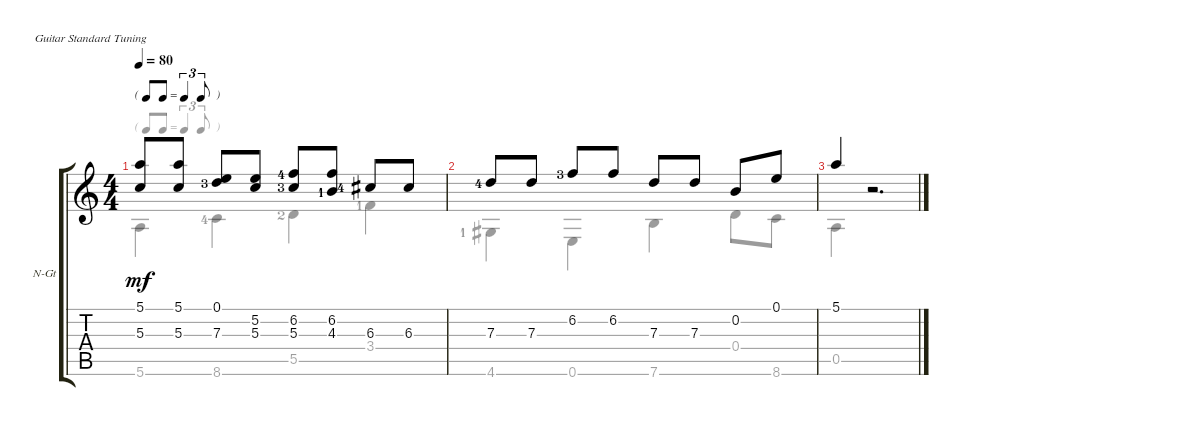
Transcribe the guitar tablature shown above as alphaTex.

\defaultSystemsLayout 4
\bracketExtendMode groupsimilarinstruments
\firstSystemTrackNameOrientation horizontal
\otherSystemsTrackNameOrientation horizontal
\track ("Nylon Guitar" "N-Gt") {instrument acousticguitarnylon}
\staff {score tabs}
\tuning (E4 B3 G3 D3 A2 E2)
\voice
\ts (4 4)
\tf triplet8th
\tempo 80
\clef g2
\scale
0.458256
\ks c
(5.1 5.3).8{dy mf instrument acousticguitarnylon} (5.1 5.3).8 (0.1 7.3{lf 4}).8 (5.2 5.3).8 (6.2{lf 5} 5.3{lf 4}).8 (6.2 4.3{lf 2}).8 6.3{lf 5}.8 6.3.8 |
\scale
0.372428 7.3{lf 5}.8 7.3.8 6.2{lf 4}.8 6.2.8 7.3.8 7.3.8 0.2.8 0.1.8 |
\scale
0.169347 5.1.4 r.2{d}
\voice
\clef g2
\ottava regular
\simile none
\scale
0.458256
\ks c
5.6.4{dy mf} 8.6{lf 5}.4 5.5{lf 3}.4 3.4{lf 2}.4 |
\scale
0.372428 4.6{lf 2}.4 0.6.4 7.6.4 0.4.8 8.6.8 |
\scale
0.169347 0.5.4
